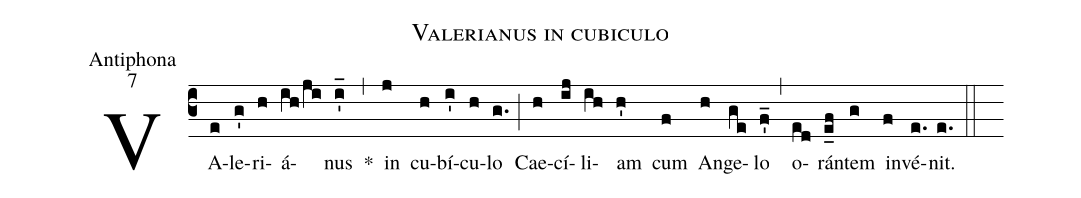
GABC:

name:Valerianus in cubiculo;
office-part:Antiphona;
mode:7;
%%
(c3) VA(e)le(g')ri(h)á(ih/ji)nus(i'_) *(,) in(j) cu(h)bí(i')cu(h)lo(g.) (;) Cae(h)cí(ij)li(ih)am(h') cum(f) An(h)ge(ge)lo(f'_) (,) o(ed)rán(e_f)tem(g) in(f)vé(e.)nit.(e.) (::)
